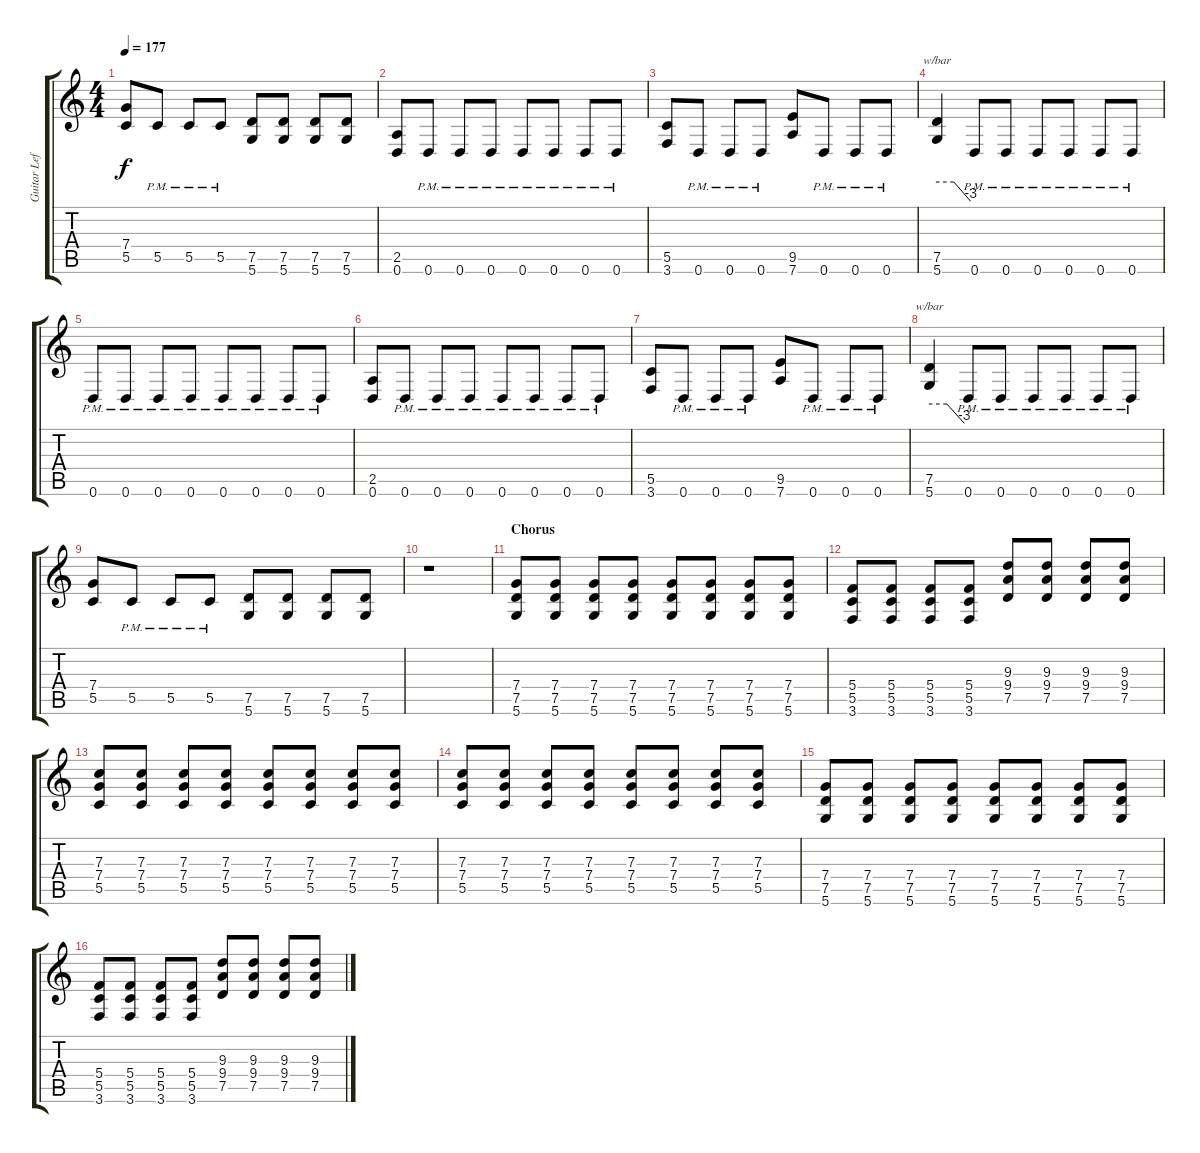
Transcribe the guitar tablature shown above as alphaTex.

\track ("Guitar Left" "Guitar Lef") {instrument distortionguitar}
\staff {score tabs}
\tuning (D4 A3 F3 C3 G2 D2) {hide}
\ts (4 4)
\tempo 177
\clef g2
\ks c
(7.4 5.5).8{dy f} 5.5{pm}.8 5.5{pm}.8 5.5{pm}.8 (7.5 5.6).8 (7.5 5.6).8 (7.5 5.6).8 (7.5 5.6).8 |
(2.5 0.6).8 0.6{pm}.8 0.6{pm}.8 0.6{pm}.8 0.6{pm}.8 0.6{pm}.8 0.6{pm}.8 0.6{pm}.8 |
(5.5 3.6).8 0.6{pm}.8 0.6{pm}.8 0.6{pm}.8 (9.5 7.6).8 0.6{pm}.8 0.6{pm}.8 0.6{pm}.8 |
(7.5 5.6).4{tbe (custom default 0 0 30 0 60 -12)} 0.6{pm}.8 0.6{pm}.8 0.6{pm}.8 0.6{pm}.8 0.6{pm}.8 0.6{pm}.8 |
0.6{pm}.8 0.6{pm}.8 0.6{pm}.8 0.6{pm}.8 0.6{pm}.8 0.6{pm}.8 0.6{pm}.8 0.6{pm}.8 |
(2.5 0.6).8 0.6{pm}.8 0.6{pm}.8 0.6{pm}.8 0.6{pm}.8 0.6{pm}.8 0.6{pm}.8 0.6{pm}.8 |
(5.5 3.6).8 0.6{pm}.8 0.6{pm}.8 0.6{pm}.8 (9.5 7.6).8 0.6{pm}.8 0.6{pm}.8 0.6{pm}.8 |
(7.5 5.6).4{tbe (custom default 0 0 30 0 60 -12)} 0.6{pm}.8 0.6{pm}.8 0.6{pm}.8 0.6{pm}.8 0.6{pm}.8 0.6{pm}.8 |
(7.4 5.5).8 5.5{pm}.8 5.5{pm}.8 5.5{pm}.8 (7.5 5.6).8 (7.5 5.6).8 (7.5 5.6).8 (7.5 5.6).8 |
r.1 |
\section ("" "Chorus")
(7.4 7.5 5.6).8 (7.4 7.5 5.6).8 (7.4 7.5 5.6).8 (7.4 7.5 5.6).8 (7.4 7.5 5.6).8 (7.4 7.5 5.6).8 (7.4 7.5 5.6).8 (7.4 7.5 5.6).8 |
(5.4 5.5 3.6).8 (5.4 5.5 3.6).8 (5.4 5.5 3.6).8 (5.4 5.5 3.6).8 (9.3 9.4 7.5).8 (9.3 9.4 7.5).8 (9.3 9.4 7.5).8 (9.3 9.4 7.5).8 |
(7.3 7.4 5.5).8 (7.3 7.4 5.5).8 (7.3 7.4 5.5).8 (7.3 7.4 5.5).8 (7.3 7.4 5.5).8 (7.3 7.4 5.5).8 (7.3 7.4 5.5).8 (7.3 7.4 5.5).8 |
(7.3 7.4 5.5).8 (7.3 7.4 5.5).8 (7.3 7.4 5.5).8 (7.3 7.4 5.5).8 (7.3 7.4 5.5).8 (7.3 7.4 5.5).8 (7.3 7.4 5.5).8 (7.3 7.4 5.5).8 |
(7.4 7.5 5.6).8 (7.4 7.5 5.6).8 (7.4 7.5 5.6).8 (7.4 7.5 5.6).8 (7.4 7.5 5.6).8 (7.4 7.5 5.6).8 (7.4 7.5 5.6).8 (7.4 7.5 5.6).8 |
(5.4 5.5 3.6).8 (5.4 5.5 3.6).8 (5.4 5.5 3.6).8 (5.4 5.5 3.6).8 (9.3 9.4 7.5).8 (9.3 9.4 7.5).8 (9.3 9.4 7.5).8 (9.3 9.4 7.5).8
